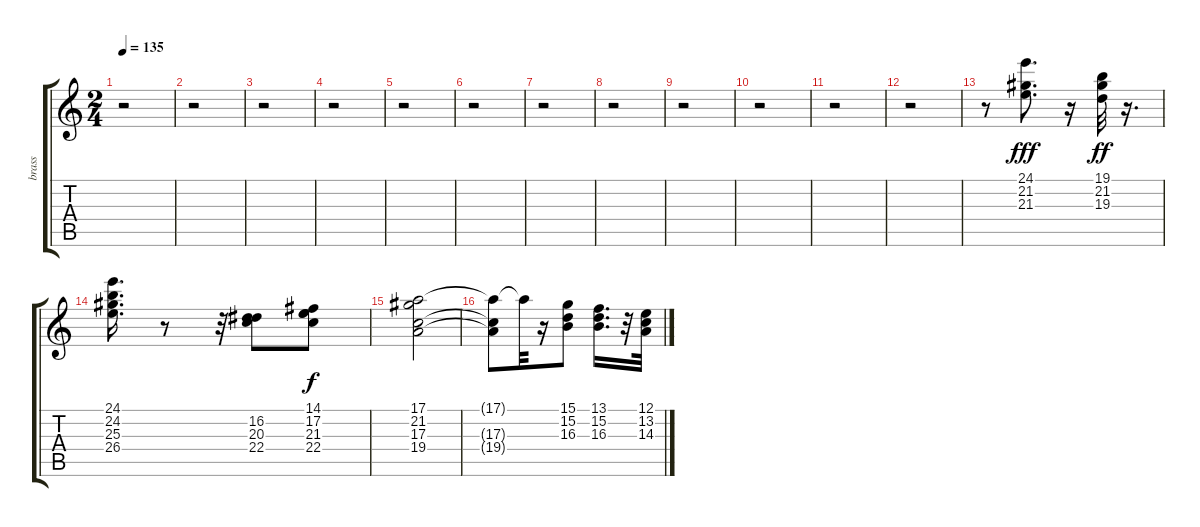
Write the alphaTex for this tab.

\track ("brass" "brass") {instrument brasssection}
\staff {score tabs}
\tuning (E4 B3 G3 D3 A2 E2) {hide}
\ts (2 4)
\tempo 135
\clef g2
\ks c
r.2{dy fff} |
r.2 |
r.2 |
r.2 |
r.2 |
r.2 |
r.2 |
r.2 |
r.2 |
r.2 |
r.2 |
r.2 |
r.8 (24.1 21.2 21.3).8{d} r.16 (19.1 21.2 19.3).32{dy ff} r.16{d} |
(24.1 24.2 25.3 26.4).16{d} r.8 r.32 (16.2 20.3 22.4).8 (14.1 17.2 21.3 22.4).8{dy f} |
(17.1 21.2 17.3 19.4).2 |
(17.1{t} 17.3{t} 19.4{t}).8 17.1{t}.32 r.16 (15.1 15.2 16.3).8 (13.1 15.2 16.3).16{d} r.32 (12.1 13.2 14.3).32
